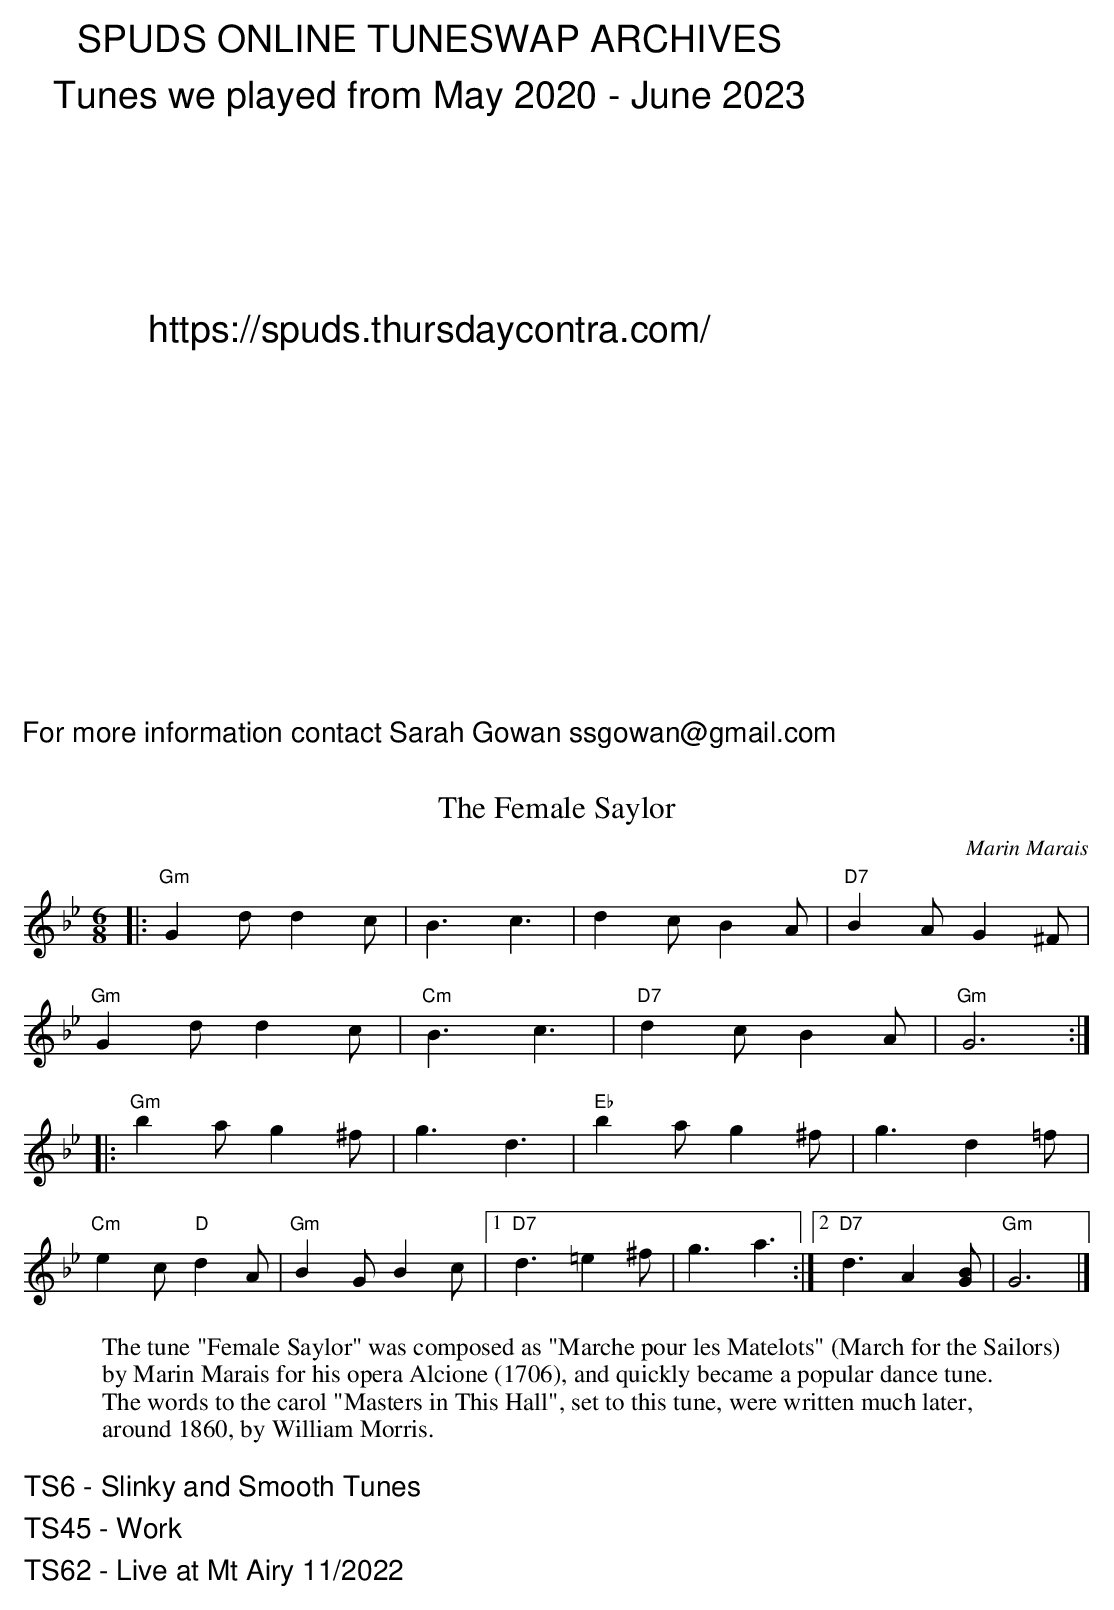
X:1
T:Female Saylor, The
C:Marin Marais
M:6/8
K:Gm
|:"Gm"G2dd2c|B3c3|d2cB2A|"D7"B2AG2^F|
"Gm"G2dd2c|"Cm"B3c3|"D7"d2cB2A|"Gm"G6:|
|:"Gm"b2ag2^f|g3d3|"Eb"b2ag2^f|g3d2=f|
"Cm"e2c"D"d2A|"Gm"B2GB2c|1"D7"d3=e2^f|g3a3:|2"D7"d3A2[BG]|"Gm"G6|]
W:The tune "Female Saylor" was composed as "Marche pour les Matelots" (March for the Sailors)
W:by Marin Marais for his opera Alcione (1706), and quickly became a popular dance tune.
W:The words to the carol "Masters in This Hall", set to this tune, were written much later,
W:around 1860, by William Morris.
W:
